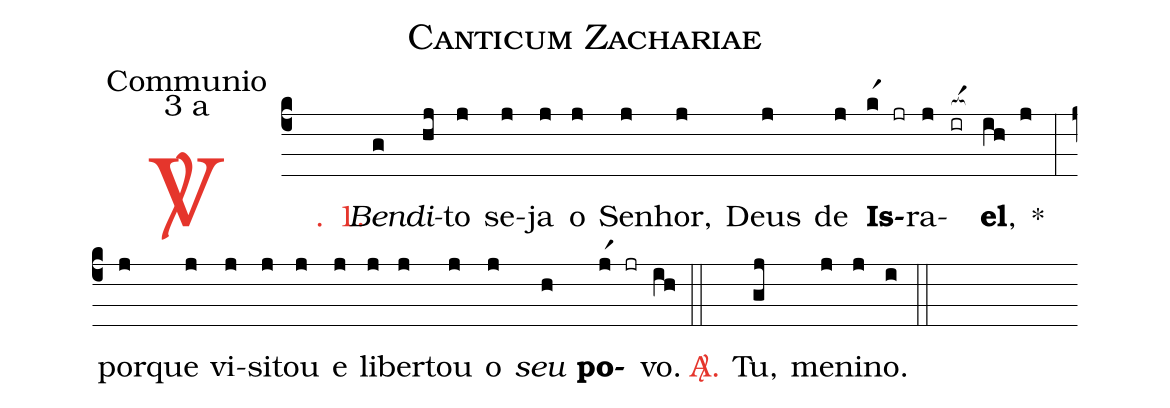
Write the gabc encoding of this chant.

name: Canticum Zachariae;
office-part: Communio;
mode: 3;
mode-differentia: a;
%%
(c4)

<c><sp>V/</sp>. 1.</c>() <i>Ben</i>(g)<i>di</i>(hj)to(j) se(j)ja(j) o(j) Se(j)nhor,(j) Deus(j) de(j) <b>Is</b>(kr1 jr)ra(j)<nlba>(ir[ocba:1{])<b>el</b>,</nlba>(ih[ocba:0}] j) *(:) por(j)que(j) vi(j)si(j)tou(j) e(j) li(j)ber(j)tou(j) o(j) <i>seu</i>(h) <b>po</b>(jr1 jr)vo.(ih)

(::)

<c><sp>A/</sp>.</c>() Tu,(gj) me(j)ni(j)no.(i)

(::)
